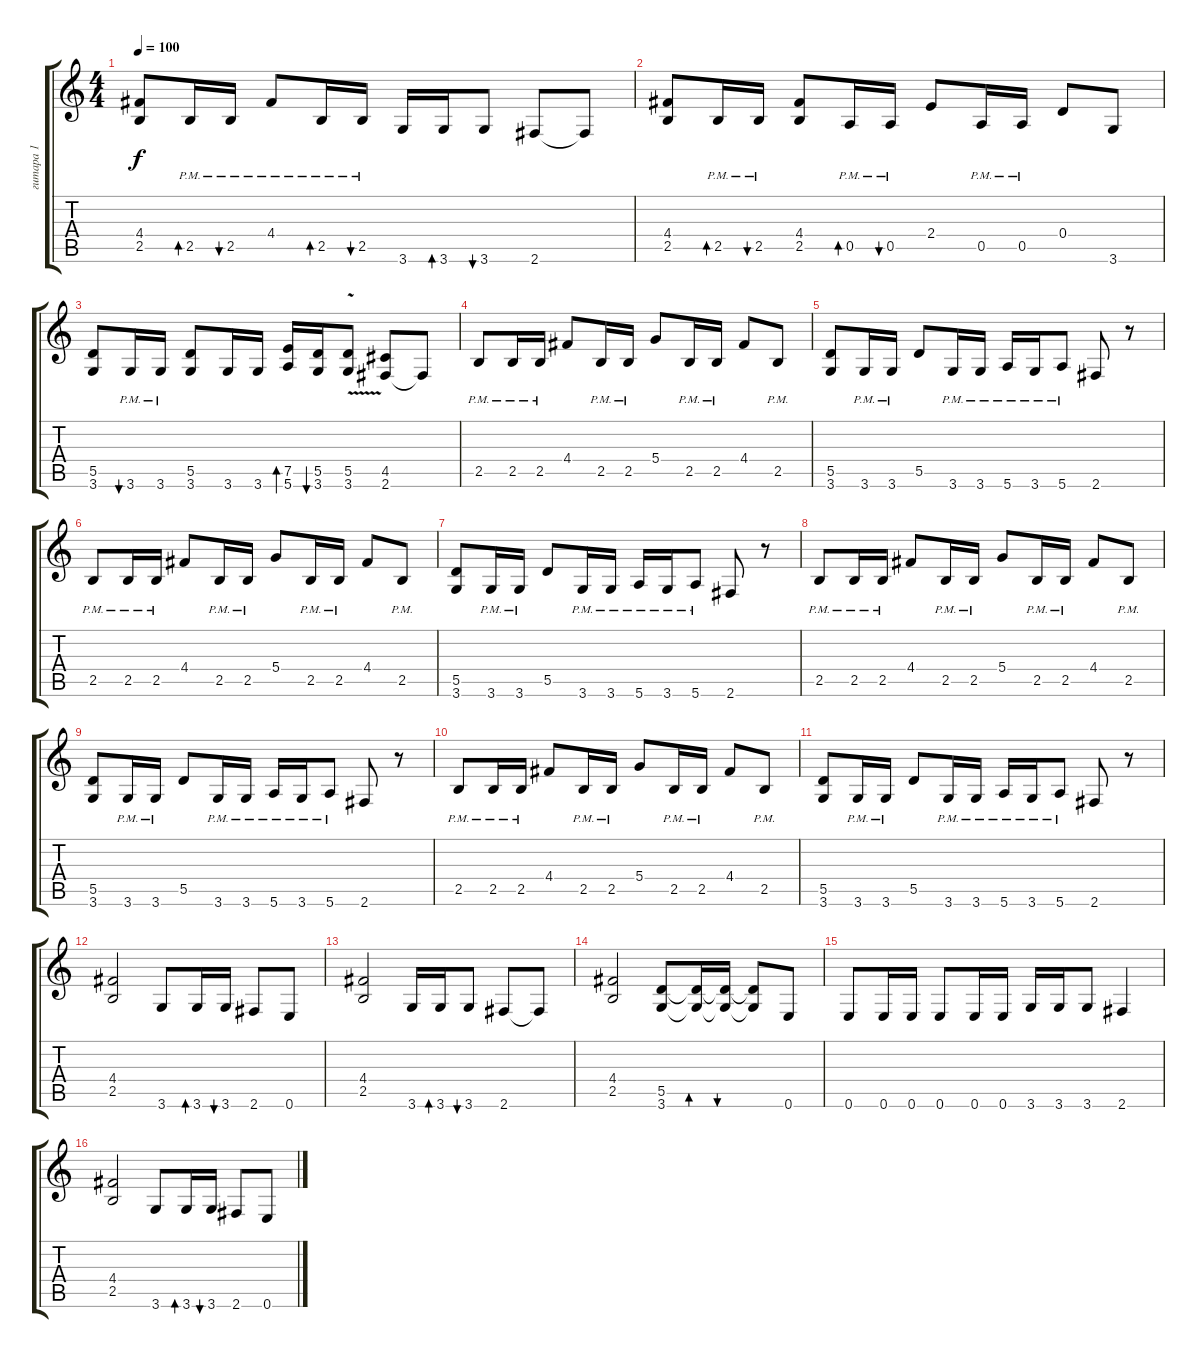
\track ("гитара 1" "гитара 1") {instrument distortionguitar}
\staff {score tabs}
\tuning (E4 B3 G3 D3 A2 E2) {hide}
\ts (4 4)
\tempo 100
\clef g2
\ks c
(4.4 2.5).8{dy f} 2.5{pm}.16{bd 60} 2.5{pm}.16{bu 60} 4.4{pm}.8 2.5{pm}.16{bd 60} 2.5{pm}.16{bu 60} 3.6.16 3.6.16{bd 60} 3.6.8{bu 60} 2.6.8 2.6{t}.8 |
(4.4 2.5).8 2.5{pm}.16{bd 60} 2.5{pm}.16{bu 60} (4.4 2.5).8 0.5{pm}.16{bd 60} 0.5{pm}.16{bu 60} 2.4.8 0.5{pm}.16 0.5{pm}.16 0.4.8 3.6.8 |
(5.5 3.6).8 3.6{pm}.16{bu 60} 3.6{pm}.16 (5.5 3.6).8 3.6.16 3.6.16 (7.5 5.6).16{bd 60} (5.5 3.6).16{bu 60} (5.5 3.6{v}).8 (4.5 2.6).8 2.6{t}.8 |
2.5{pm}.8 2.5{pm}.16 2.5{pm}.16 4.4.8 2.5{pm}.16 2.5{pm}.16 5.4.8 2.5{pm}.16 2.5{pm}.16 4.4.8 2.5{pm}.8 |
(5.5 3.6).8 3.6{pm}.16 3.6{pm}.16 5.5.8 3.6{pm}.16 3.6{pm}.16 5.6{pm}.16 3.6{pm}.16 5.6{pm}.8 2.6.8 r.8 |
2.5{pm}.8 2.5{pm}.16 2.5{pm}.16 4.4.8 2.5{pm}.16 2.5{pm}.16 5.4.8 2.5{pm}.16 2.5{pm}.16 4.4.8 2.5{pm}.8 |
(5.5 3.6).8 3.6{pm}.16 3.6{pm}.16 5.5.8 3.6{pm}.16 3.6{pm}.16 5.6{pm}.16 3.6{pm}.16 5.6{pm}.8 2.6.8 r.8 |
2.5{pm}.8 2.5{pm}.16 2.5{pm}.16 4.4.8 2.5{pm}.16 2.5{pm}.16 5.4.8 2.5{pm}.16 2.5{pm}.16 4.4.8 2.5{pm}.8 |
(5.5 3.6).8 3.6{pm}.16 3.6{pm}.16 5.5.8 3.6{pm}.16 3.6{pm}.16 5.6{pm}.16 3.6{pm}.16 5.6{pm}.8 2.6.8 r.8 |
2.5{pm}.8 2.5{pm}.16 2.5{pm}.16 4.4.8 2.5{pm}.16 2.5{pm}.16 5.4.8 2.5{pm}.16 2.5{pm}.16 4.4.8 2.5{pm}.8 |
(5.5 3.6).8 3.6{pm}.16 3.6{pm}.16 5.5.8 3.6{pm}.16 3.6{pm}.16 5.6{pm}.16 3.6{pm}.16 5.6{pm}.8 2.6.8 r.8 |
(4.4 2.5).2 3.6.8 3.6.16{bd 60} 3.6.16{bu 60} 2.6.8 0.6.8 |
(4.4 2.5).2 3.6.16 3.6.16{bd 60} 3.6.8{bu 60} 2.6.8 2.6{t}.8 |
(4.4 2.5).2 (5.5 3.6).8 (5.5{t} 3.6{t}).16{bd 60} (5.5{t} 3.6{t}).16{bu 60} (5.5{t} 3.6{t}).8 0.6.8 |
0.6.8 0.6.16 0.6.16 0.6.8 0.6.16 0.6.16 3.6.16 3.6.16 3.6.8 2.6.4 |
(4.4 2.5).2 3.6.8 3.6.16{bd 60} 3.6.16{bu 60} 2.6.8 0.6.8
